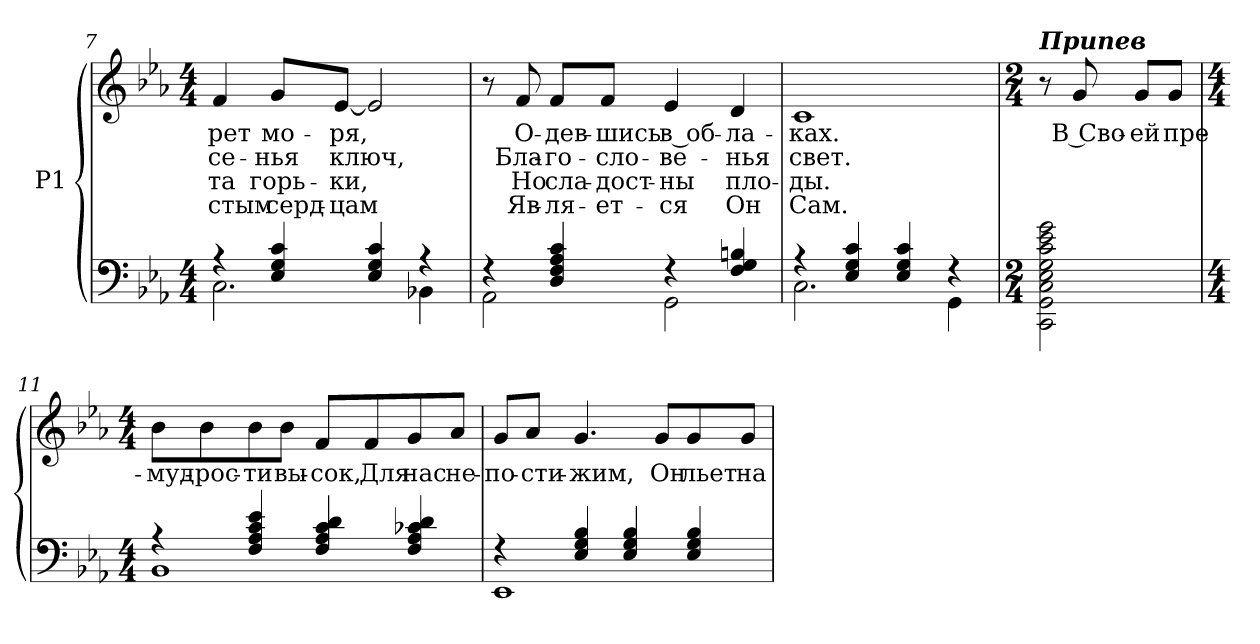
**kern	**kern	**text	**text	**text	**text
*part1	*part1	*part1	*part1	*part1	*part1
*staff2	*staff1	*staff1	*staff1	*staff1	*staff1
*I"P1	*	*	*	*	*
*clefF4	*clefG2	*	*	*	*
*k[b-e-a-]	*k[b-e-a-]	*	*	*	*
*E-:	*E-:	*	*	*	*
*M4/4	*M4/4	*	*	*	*
=7	=7	=7	=7	=7	=7
*^	*	*	*	*	*
!	!	!	!LO:LY:b:color=#000000	!LO:LY:b:color=#000000	!LO:LY:b:color=#000000	!LO:LY:b:color=#000000
4r	2.Ci\	4fi/	-рет	-се-	-та	-стым
!	!	!	!LO:LY:b:color=#000000	!LO:LY:b:color=#000000	!LO:LY:b:color=#000000	!LO:LY:b:color=#000000
4E-i/ 4Gi 4ci	.	8gi/L	мо-	-нья	горь-	серд-
!	!	!	!LO:LY:b:color=#000000	!LO:LY:b:color=#000000	!LO:LY:b:color=#000000	!LO:LY:b:color=#000000
.	.	[<8e-i/J	-ря,	ключ,	-ки,	-цам
4E-i/ 4Gi 4ci	.	2e-i/]	.	.	.	.
4r	4BB-Xi\	.	.	.	.	.
=8	=8	=8	=8	=8	=8	=8
4r	2AA-i\	8r	.	.	.	.
!	!	!	!LO:LY:b:color=#000000	!LO:LY:b:color=#000000	!LO:LY:b:color=#000000	!LO:LY:b:color=#000000
.	.	8fi/	О-	Бла-	Но	Яв-
!	!	!	!LO:LY:b:color=#000000	!LO:LY:b:color=#000000	!LO:LY:b:color=#000000	!LO:LY:b:color=#000000
4Di/ 4Fi 4A-i 4ci	.	8fi/L	-дев-	-го-	сла-	-ля-
!	!	!	!LO:LY:b:color=#000000	!LO:LY:b:color=#000000	!LO:LY:b:color=#000000	!LO:LY:b:color=#000000
.	.	8fi/J	-шись	-сло-	-дост-	-ет-
!	!	!	!LO:LY:b:color=#000000	!LO:LY:b:color=#000000	!LO:LY:b:color=#000000	!LO:LY:b:color=#000000
4r	2GGi\	4e-i/	в об-	-ве-	-ны	-ся
!	!	!	!LO:LY:b:color=#000000	!LO:LY:b:color=#000000	!LO:LY:b:color=#000000	!LO:LY:b:color=#000000
4Fi/ 4Gi 4Bni	.	4di/	-ла-	-нья	пло-	Он
!!LO:LB:g=z
=9	=9	=9	=9	=9	=9	=9
!	!	!	!LO:LY:b:color=#000000	!LO:LY:b:color=#000000	!LO:LY:b:color=#000000	!LO:LY:b:color=#000000
4r	2.Ci\	1ci	-ках.	свет.	-ды.	Сам.
4E-i/ 4Gi 4ci	.	.	.	.	.	.
4E-i/ 4Gi 4ci	.	.	.	.	.	.
4r	4GGi\	.	.	.	.	.
*v	*v	*	*	*	*	*
=10	=10	=10	=10	=10	=10
*M2/4	*M2/4	*	*	*	*
*^	*	*	*	*	*
!	!	!LO:TX:a:Bi:t=Припев	!	!	!	!
*v	*v	*	*	*	*	*
2CCi\ 2GGi 2Ci 2E-i 2Gi 2ci 2e-i 2gi	8r	.	.	.	.
!	!	!LO:LY:b:color=#000000	!	!	!
.	8gi/	В Сво-	.	.	.
!	!	!LO:LY:b:color=#000000	!	!	!
.	8gi/L	-ей	.	.	.
!	!	!LO:LY:b:color=#000000	!	!	!
.	8gi/J	пре-	.	.	.
=11	=11	=11	=11	=11	=11
*M4/4	*M4/4	*	*	*	*
*^	*	*	*	*	*
!	!	!	!LO:LY:b:color=#000000	!	!	!
4r	1BB-i	8b-i\L	-муд-	.	.	.
!	!	!	!LO:LY:b:color=#000000	!	!	!
.	.	8b-i\	-рос-	.	.	.
!	!	!	!LO:LY:b:color=#000000	!	!	!
4Fi/ 4A-i 4ci 4e-i	.	8b-i\	-ти	.	.	.
!	!	!	!LO:LY:b:color=#000000	!	!	!
.	.	8b-i\J	вы-	.	.	.
!	!	!	!LO:LY:b:color=#000000	!	!	!
4Fi/ 4A-i 4ci 4di	.	8fi/L	-сок,	.	.	.
!	!	!	!LO:LY:b:color=#000000	!	!	!
.	.	8fi/	Для	.	.	.
!	!	!	!LO:LY:b:color=#000000	!	!	!
4Fi/ 4A-i 4c-Xi 4di	.	8gi/	нас	.	.	.
!	!	!	!LO:LY:b:color=#000000	!	!	!
.	.	8a-i/J	не-	.	.	.
!!LO:PB:g=z
=12	=12	=12	=12	=12	=12	=12
!	!	!	!LO:LY:b:color=#000000	!	!	!
4r	1EE-i	8gi/L	-по-	.	.	.
!	!	!	!LO:LY:b:color=#000000	!	!	!
.	.	8a-i/J	-сти-	.	.	.
!	!	!	!LO:LY:b:color=#000000	!	!	!
4E-i/ 4Gi 4B-i	.	4.gi/	-жим,	.	.	.
4E-i/ 4Gi 4B-i	.	.	.	.	.	.
!	!	!	!LO:LY:b:color=#000000	!	!	!
.	.	8gi/L	Он	.	.	.
!	!	!	!LO:LY:b:color=#000000	!	!	!
4E-i/ 4Gi 4B-i	.	8gi/	льет	.	.	.
!	!	!	!LO:LY:b:color=#000000	!	!	!
.	.	8gi/J	на	.	.	.
*v	*v	*	*	*	*	*
=	=	=	=	=	=
*-	*-	*-	*-	*-	*-
